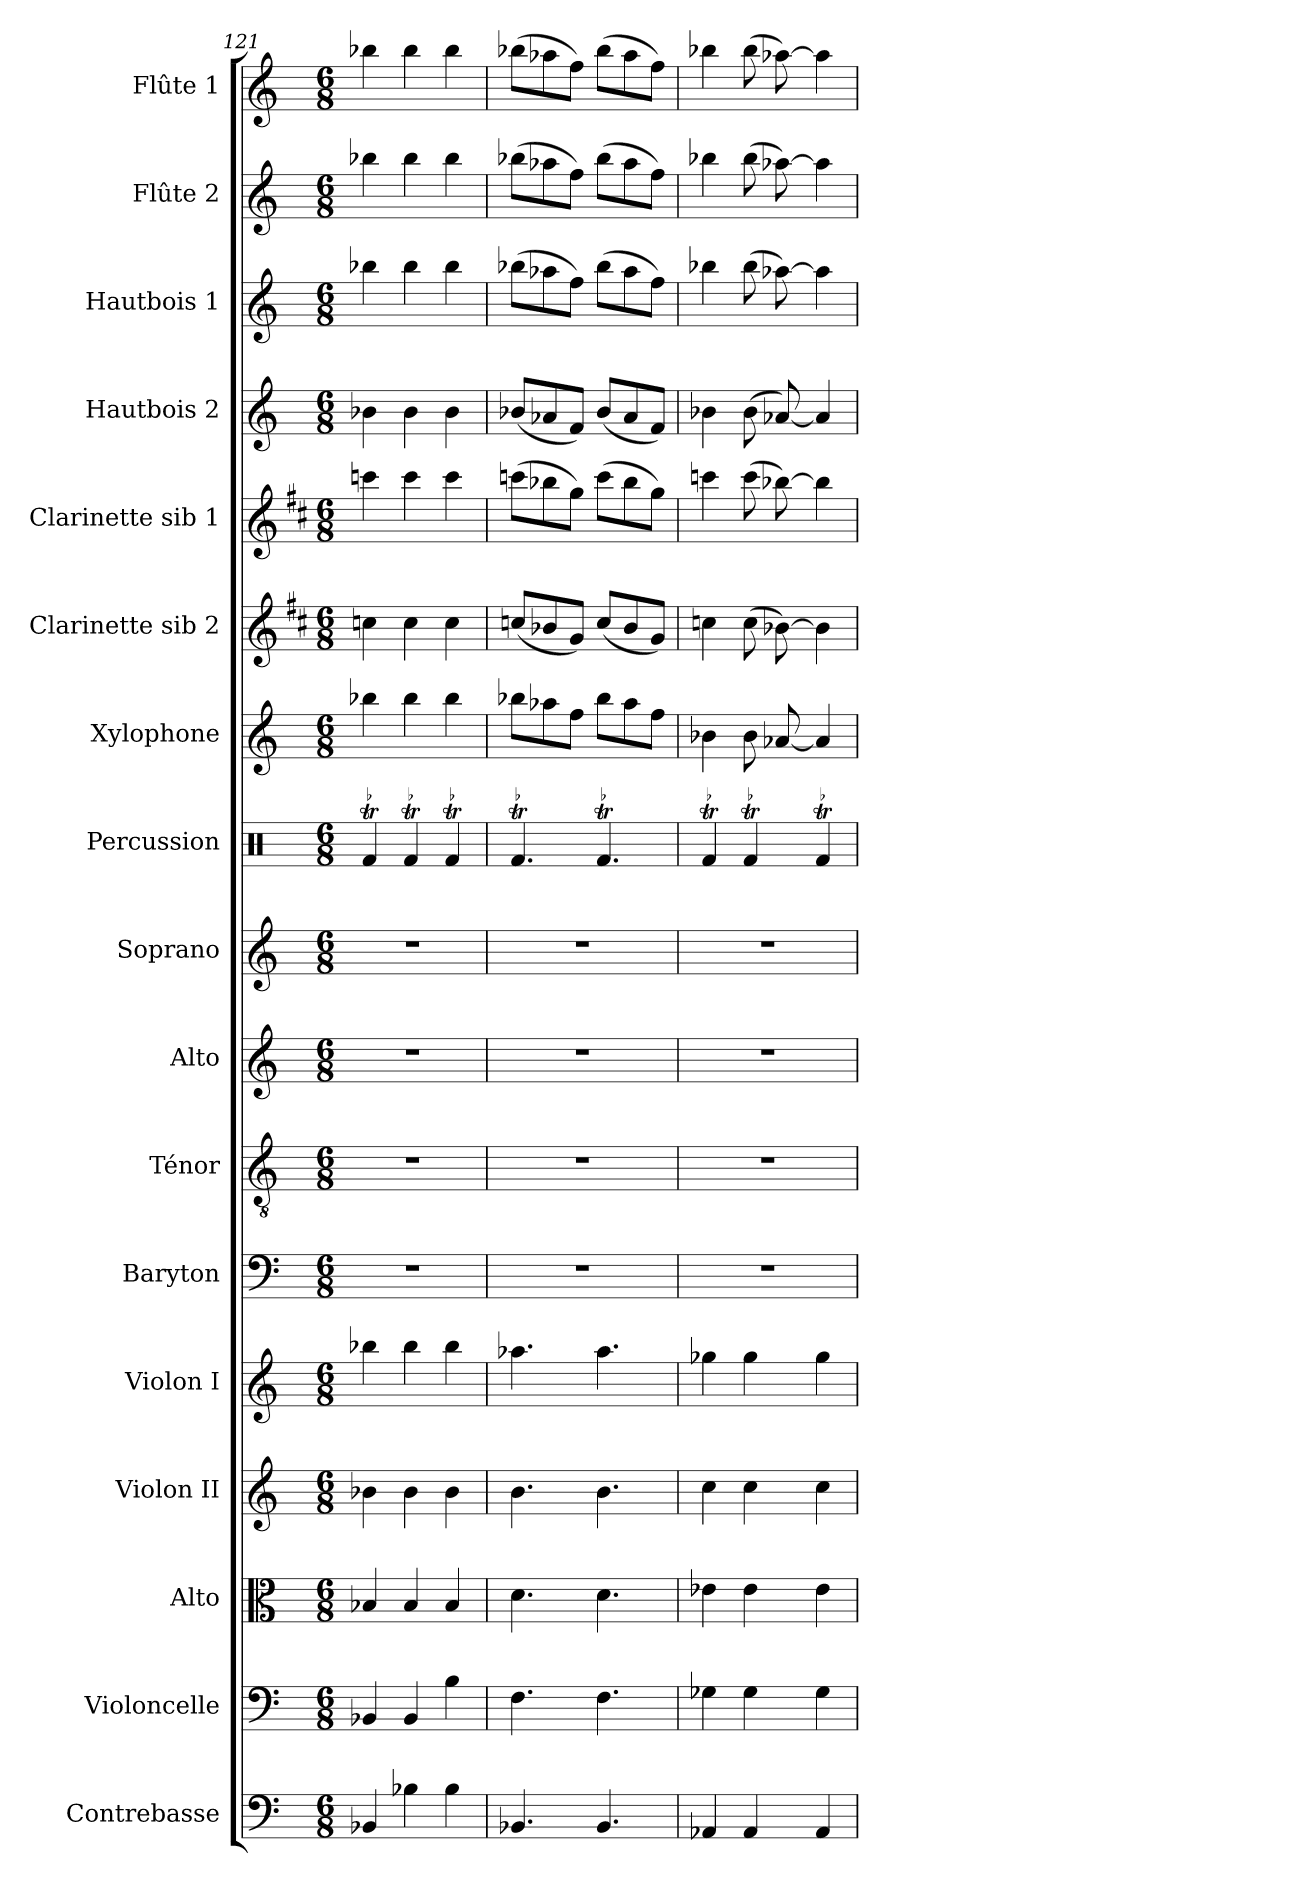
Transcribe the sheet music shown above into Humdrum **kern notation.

**kern	**kern	**kern	**kern	**kern	**kern	**kern	**kern	**kern	**kern	**kern	**kern	**kern	**kern	**kern	**kern	**kern
*part17	*part16	*part15	*part14	*part13	*part12	*part11	*part10	*part9	*part8	*part7	*part6	*part5	*part4	*part3	*part2	*part1
*staff17	*staff16	*staff15	*staff14	*staff13	*staff12	*staff11	*staff10	*staff9	*staff8	*staff7	*staff6	*staff5	*staff4	*staff3	*staff2	*staff1
*I"Contrebasse	*I"Violoncelle	*I"Alto	*I"Violon II	*I"Violon I	*I"Baryton	*I"Ténor	*I"Alto	*I"Soprano	*I"Percussion	*I"Xylophone	*I"Clarinette sib 2	*I"Clarinette sib 1	*I"Hautbois 2	*I"Hautbois 1	*I"Flûte 2	*I"Flûte 1
*I'Cb.	*I'Vc.	*I'A	*I'Vln. II	*I'Vln. I	*I'Bar.	*I'T	*I'A	*I'S	*I'Perc.	*I'Xyl.	*I'Cl. Sib 2	*I'Cl. Sib 1	*I'Hb. 2	*I'Hb. 1	*I'Fl. 2	*I'Fl. 1
!!LO:PB:g=z
*clefF4	*clefF4	*clefC3	*clefG2	*clefG2	*clefF4	*clefGv2	*clefG2	*clefG2	*clefX	*clefG2	*clefG2	*clefG2	*clefG2	*clefG2	*clefG2	*clefG2
*ITrd7c12	*	*	*	*	*	*	*	*	*	*	*ITrd1c2	*ITrd1c2	*	*	*	*
*k[]	*k[]	*k[]	*k[]	*k[]	*k[]	*k[]	*k[]	*k[]	*k[]	*k[]	*k[]	*k[]	*k[]	*k[]	*k[]	*k[]
*C:	*C:	*C:	*C:	*C:	*C:	*C:	*C:	*C:	*C:	*C:	*C:	*C:	*C:	*C:	*C:	*C:
*M6/8	*M6/8	*M6/8	*M6/8	*M6/8	*M6/8	*M6/8	*M6/8	*M6/8	*M6/8	*M6/8	*M6/8	*M6/8	*M6/8	*M6/8	*M6/8	*M6/8
=121	=121	=121	=121	=121	=121	=121	=121	=121	=121	=121	=121	=121	=121	=121	=121	=121
4BBB-X/	4BB-X/	4B-X/	4b-X\	4bb-X\	2.r	2.r	2.r	2.r	4Rft/	4bb-X\	4b-X\	4bb-X\	4b-X\	4bb-X\	4bb-X\	4bb-X\
4BB-X\	4BB-/	4B-/	4b-\	4bb-\	.	.	.	.	4Rft/	4bb-\	4b-\	4bb-\	4b-\	4bb-\	4bb-\	4bb-\
4BB-\	4B\	4B-/	4b-\	4bb-\	.	.	.	.	4Rft/	4bb-\	4b-\	4bb-\	4b-\	4bb-\	4bb-\	4bb-\
=122	=122	=122	=122	=122	=122	=122	=122	=122	=122	=122	=122	=122	=122	=122	=122	=122
4.BBB-X/	4.F\	4.d\	4.b\	4.aa-X\	2.r	2.r	2.r	2.r	4.Rft/	8bb-X\L	(<8b-X/L	(>8bb-X\L	(<8b-X/L	(>8bb-X\L	(>8bb-X\L	(>8bb-X\L
.	.	.	.	.	.	.	.	.	.	8aa-X\	8a-X/	8aa-X\	8a-X/	8aa-X\	8aa-X\	8aa-X\
.	.	.	.	.	.	.	.	.	.	8ff\J	8f/J)	8ff\J)	8f/J)	8ff\J)	8ff\J)	8ff\J)
4.BBB-/	4.F\	4.d\	4.b\	4.aa-\	.	.	.	.	4.Rft/	8bb-\L	(<8b-/L	(>8bb-\L	(<8b-/L	(>8bb-\L	(>8bb-\L	(>8bb-\L
.	.	.	.	.	.	.	.	.	.	8aa-\	8a-/	8aa-\	8a-/	8aa-\	8aa-\	8aa-\
.	.	.	.	.	.	.	.	.	.	8ff\J	8f/J)	8ff\J)	8f/J)	8ff\J)	8ff\J)	8ff\J)
=123	=123	=123	=123	=123	=123	=123	=123	=123	=123	=123	=123	=123	=123	=123	=123	=123
4AAA-X/	4G-X\	4e-X\	4cc\	4gg-X\	2.r	2.r	2.r	2.r	4Rft/	4b-X\	4b-X\	4bb-X\	4b-X\	4bb-X\	4bb-X\	4bb-X\
4AAA-/	4G-\	4e-\	4cc\	4gg-\	.	.	.	.	4Rft/	8b-\	(>8b-\	(>8bb-\	(>8b-\	(>8bb-\	(>8bb-\	(>8bb-\
.	.	.	.	.	.	.	.	.	.	[8a-X/	[8a-X\)	[8aa-X\)	[8a-X/)	[8aa-X\)	[8aa-X\)	[8aa-X\)
4AAA-/	4G-\	4e-\	4cc\	4gg-\	.	.	.	.	4Rft/	4a-/]	4a-\]	4aa-\]	4a-/]	4aa-\]	4aa-\]	4aa-\]
=	=	=	=	=	=	=	=	=	=	=	=	=	=	=	=	=
*-	*-	*-	*-	*-	*-	*-	*-	*-	*-	*-	*-	*-	*-	*-	*-	*-
